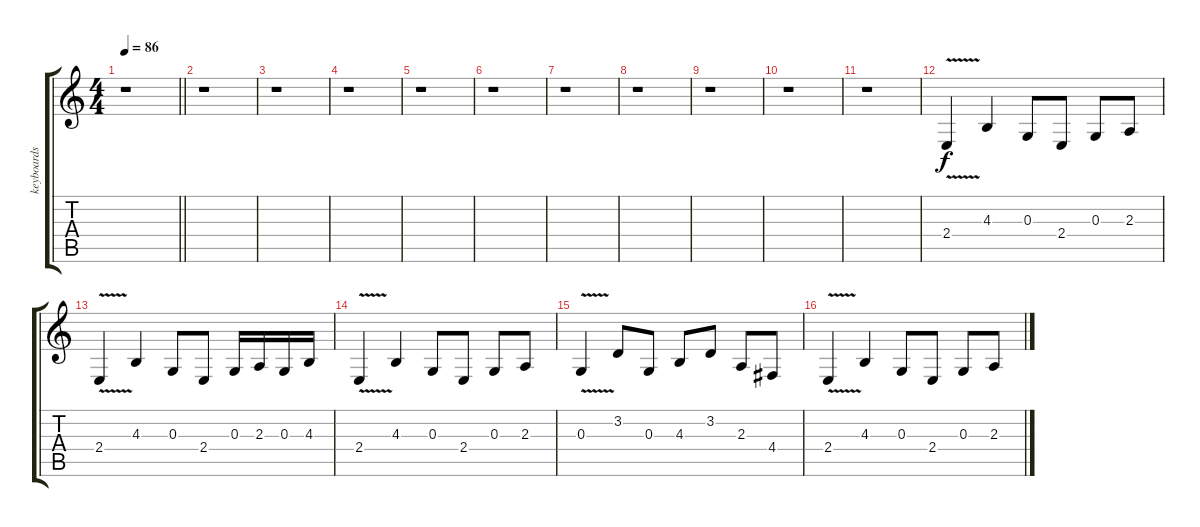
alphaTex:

\track ("keyboards    o n e" "keyboards ") {instrument synthbrass1}
\staff {score tabs}
\tuning (E4 B3 G3 D3 A2 E2) {hide}
\ts (4 4)
\tempo 86
\clef g2
\barLineRight lightlight
\ks c
r.1{dy f instrument synthbrass1} |
r.1 |
r.1 |
r.1 |
r.1 |
r.1 |
r.1 |
r.1 |
r.1 |
r.1 |
r.1 |
2.4{v}.4 4.3.4 0.3.8 2.4.8 0.3.8 2.3.8 |
2.4{v}.4 4.3.4 0.3.8 2.4.8 0.3.16 2.3.16 0.3.16 4.3.16 |
2.4{v}.4 4.3.4 0.3.8 2.4.8 0.3.8 2.3.8 |
0.3{v}.4 3.2.8 0.3.8 4.3.8 3.2.8 2.3.8 4.4.8 |
2.4{v}.4 4.3.4 0.3.8 2.4.8 0.3.8 2.3.8
